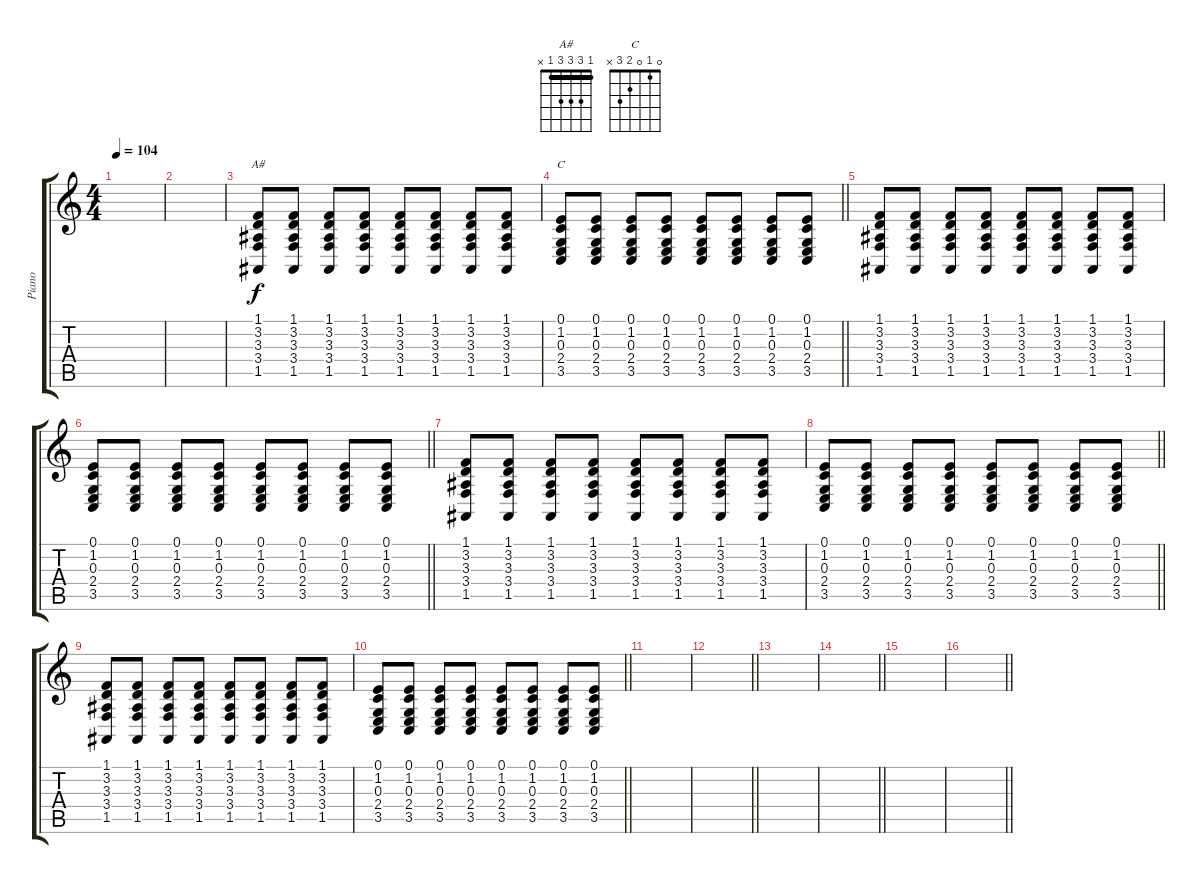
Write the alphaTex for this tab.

\track ("Piano" "Piano") {instrument electricgrandpiano}
\staff {score tabs}
\tuning (E4 B3 G3 D3 A2 E2) {hide}
\chord ("A#" 1 3 3 3 1 x) {barre 1}
\chord ("C" 0 1 0 2 3 x)
\ts (4 4)
\tempo 104
\clef g2
\ks c
|
|
(1.1 3.2 3.3 3.4 1.5).8{ch "A#"} (1.1 3.2 3.3 3.4 1.5).8 (1.1 3.2 3.3 3.4 1.5).8 (1.1 3.2 3.3 3.4 1.5).8 (1.1 3.2 3.3 3.4 1.5).8 (1.1 3.2 3.3 3.4 1.5).8 (1.1 3.2 3.3 3.4 1.5).8 (1.1 3.2 3.3 3.4 1.5).8 |
\barLineRight lightlight
(0.1 1.2 0.3 2.4 3.5).8{ch "C"} (0.1 1.2 0.3 2.4 3.5).8 (0.1 1.2 0.3 2.4 3.5).8 (0.1 1.2 0.3 2.4 3.5).8 (0.1 1.2 0.3 2.4 3.5).8 (0.1 1.2 0.3 2.4 3.5).8 (0.1 1.2 0.3 2.4 3.5).8 (0.1 1.2 0.3 2.4 3.5).8 |
(1.1 3.2 3.3 3.4 1.5).8 (1.1 3.2 3.3 3.4 1.5).8 (1.1 3.2 3.3 3.4 1.5).8 (1.1 3.2 3.3 3.4 1.5).8 (1.1 3.2 3.3 3.4 1.5).8 (1.1 3.2 3.3 3.4 1.5).8 (1.1 3.2 3.3 3.4 1.5).8 (1.1 3.2 3.3 3.4 1.5).8 |
\barLineRight lightlight
(0.1 1.2 0.3 2.4 3.5).8 (0.1 1.2 0.3 2.4 3.5).8 (0.1 1.2 0.3 2.4 3.5).8 (0.1 1.2 0.3 2.4 3.5).8 (0.1 1.2 0.3 2.4 3.5).8 (0.1 1.2 0.3 2.4 3.5).8 (0.1 1.2 0.3 2.4 3.5).8 (0.1 1.2 0.3 2.4 3.5).8 |
(1.1 3.2 3.3 3.4 1.5).8 (1.1 3.2 3.3 3.4 1.5).8 (1.1 3.2 3.3 3.4 1.5).8 (1.1 3.2 3.3 3.4 1.5).8 (1.1 3.2 3.3 3.4 1.5).8 (1.1 3.2 3.3 3.4 1.5).8 (1.1 3.2 3.3 3.4 1.5).8 (1.1 3.2 3.3 3.4 1.5).8 |
\barLineRight lightlight
(0.1 1.2 0.3 2.4 3.5).8 (0.1 1.2 0.3 2.4 3.5).8 (0.1 1.2 0.3 2.4 3.5).8 (0.1 1.2 0.3 2.4 3.5).8 (0.1 1.2 0.3 2.4 3.5).8 (0.1 1.2 0.3 2.4 3.5).8 (0.1 1.2 0.3 2.4 3.5).8 (0.1 1.2 0.3 2.4 3.5).8 |
(1.1 3.2 3.3 3.4 1.5).8 (1.1 3.2 3.3 3.4 1.5).8 (1.1 3.2 3.3 3.4 1.5).8 (1.1 3.2 3.3 3.4 1.5).8 (1.1 3.2 3.3 3.4 1.5).8 (1.1 3.2 3.3 3.4 1.5).8 (1.1 3.2 3.3 3.4 1.5).8 (1.1 3.2 3.3 3.4 1.5).8 |
\barLineRight lightlight
(0.1 1.2 0.3 2.4 3.5).8 (0.1 1.2 0.3 2.4 3.5).8 (0.1 1.2 0.3 2.4 3.5).8 (0.1 1.2 0.3 2.4 3.5).8 (0.1 1.2 0.3 2.4 3.5).8 (0.1 1.2 0.3 2.4 3.5).8 (0.1 1.2 0.3 2.4 3.5).8 (0.1 1.2 0.3 2.4 3.5).8 |
|
\barLineRight lightlight
|
|
\barLineRight lightlight
|
|
\barLineRight lightlight
